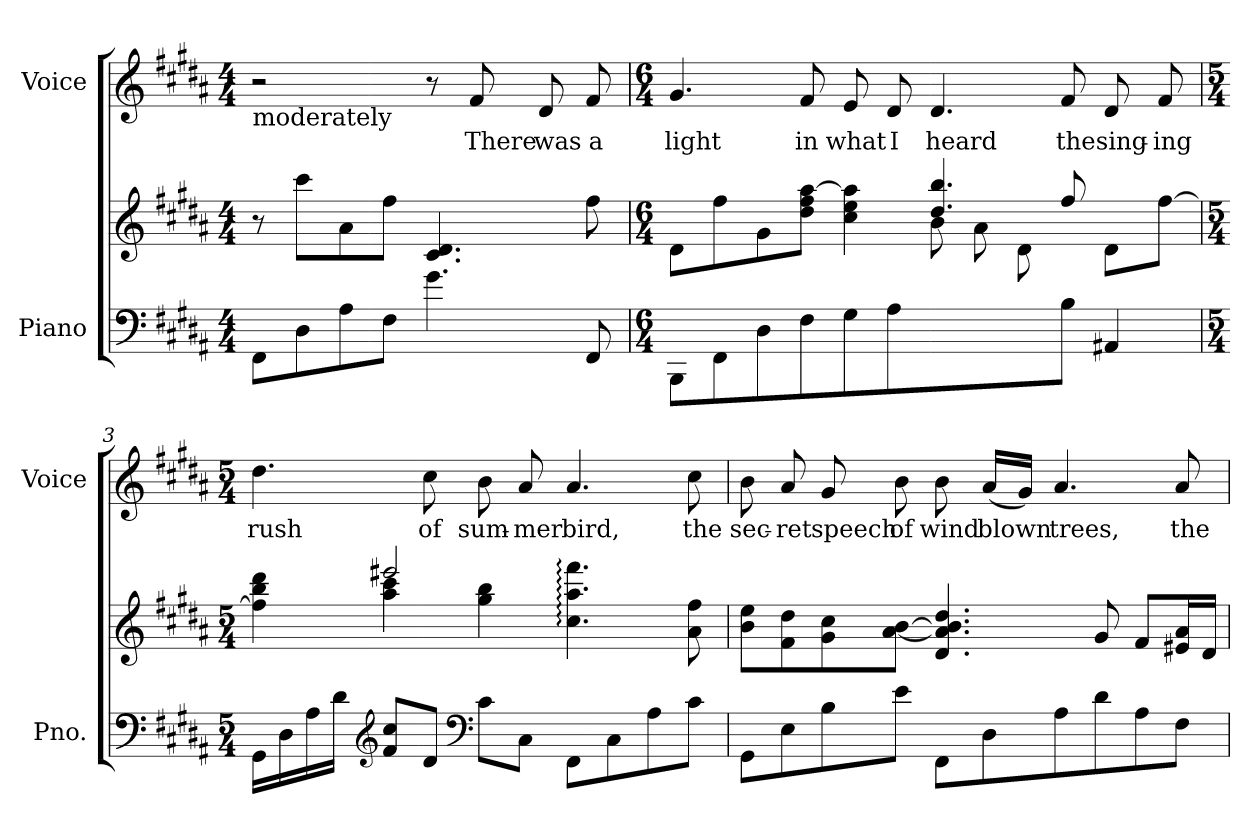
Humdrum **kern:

**kern	**kern	**kern	**text
*part2	*part2	*part1	*part1
*staff3	*staff2	*staff1	*staff1
*I"Piano	*	*I"Voice	*
*I'Pno.	*	*I'Voice	*
!!LO:PB:g=z
*clefF4	*clefG2	*clefG2	*
*k[f#c#g#d#a#]	*k[f#c#g#d#a#]	*k[f#c#g#d#a#]	*
*B:	*B:	*B:	*
*M4/4	*M4/4	*M4/4	*
*MM100	*MM100	*MM100	*
=1	=1	=1	=1
!	!	!LO:TX:b:t=moderately	!
8FF#i\L	8r	2r	.
8D#i\	8ccc#i\L	.	.
8A#i\	8a#i\	.	.
8F#i\J	8ff#i\J	.	.
4.g#i\	4.c#i/ 4.d#i	8r	.
!	!	!	!LO:LY:b:color=#000000
.	.	8f#i/	There
!	!	!	!LO:LY:b:color=#000000
.	.	8d#i/	was
!	!	!	!LO:LY:b:color=#000000
8FF#i/	8ff#i\	8f#i/	a
=2	=2	=2	=2
*M6/4	*M6/4	*M6/4	*
*	*^	*	*
!	!	!	!	!LO:LY:b:color=#000000
8BBBi\L	8d#i\L	2.ryy	4.g#i/	light
8FF#i\	8ff#i\	.	.	.
8D#i\	8g#i\	.	.	.
!	!	!	!	!LO:LY:b:color=#000000
8F#i\	8dd#i\ 8ff#i [>8aa#iJ	.	8f#i/	in
!	!	!	!	!LO:LY:b:color=#000000
8G#i\	4cc#i\ 4eei 4aa#i]	.	8ei/	what
!	!	!	!	!LO:LY:b:color=#000000
8A#i\J	.	.	8d#i/	I
!	!	!	!	!LO:LY:b:color=#000000
4.ryy	4.dd#i/ 4.bbi	8bi\L	4.d#i/	heard
.	.	8a#i\	.	.
.	.	8d#i\	.	.
!	!	!	!	!LO:LY:b:color=#000000
8Bi/J	8ff#i/	4.ryy	8f#i/	the
!	!	!	!	!LO:LY:b:color=#000000
4AA#Xi/	8d#i\L	.	8d#i/	sing-
!	!	!	!	!LO:LY:b:color=#000000
.	[>8ff#i\J	.	8f#i/	-ing
!!LO:LB:g=z
=3	=3	=3	=3	=3
*M5/4	*M5/4	*	*M5/4	*
!	!	!	!	!LO:LY:b:color=#000000
16GG#i\LL	4ff#i\] 4bbi 4ddd#i	4ryy	4.dd#i\	rush
16D#i\	.	.	.	.
16A#i\	.	.	.	.
16d#i\JJ	.	.	.	.
*clefG2	*	*	*	*
8f#i/ 8cc#iL	2eee#Xi/	4aa#i\ 4ccc#i	.	.
!	!	!	!	!LO:LY:b:color=#000000
8d#i/J	.	.	8cc#i\	of
*clefF4	*	*	*	*
!	!	!	!	!LO:LY:b:color=#000000
8c#i\L	.	4gg#i\ 4bbi	8bi\	sum-
!	!	!	!	!LO:LY:b:color=#000000
8C#i\J	.	.	8a#i/	-mer
!	!	!	!	!LO:LY:b:color=#000000
8FF#i\L	4.cc#i\: 4.aa#i: 4.fff#i:	2ryy	4.a#i/	bird,
8C#i\	.	.	.	.
8A#i\	.	.	.	.
!	!	!	!	!LO:LY:b:color=#000000
8c#i\J	8a#i\ 8ff#i	.	8cc#i\	the
*	*v	*v	*	*
=4	=4	=4	=4
!	!	!	!LO:LY:b:color=#000000
8GG#i\L	8bi\ 8eeiL	8bi\	sec-
!	!	!	!LO:LY:b:color=#000000
8Ei\	8f#i\ 8dd#i	8a#i/	-ret
!	!	!	!LO:LY:b:color=#000000
8Bi\	8g#i\ 8cc#i	8g#i/	speech
!	!	!	!LO:LY:b:color=#000000
8ei\J	[<8a#i\ [>8biJ	8bi\	of
!	!	!	!LO:LY:b:color=#000000
8FF#i\L	4.d#i/ 4.a#i] 4.bi] 4.dd#i	8bi\	wind
!	!	!	!LO:LY:b:color=#000000
8D#i\	.	(16a#i/LL	blown
.	.	16g#i/JJ)	.
!	!	!	!LO:LY:b:color=#000000
8A#i\	.	4.a#i/	trees,
8d#i\	8g#i/	.	.
8A#i\	8f#i/L	.	.
!	!	!	!LO:LY:b:color=#000000
8F#i\J	16e#Xi/ 16a#iL	8a#i/	the
.	16d#i/JJ	.	.
=	=	=	=
*-	*-	*-	*-
